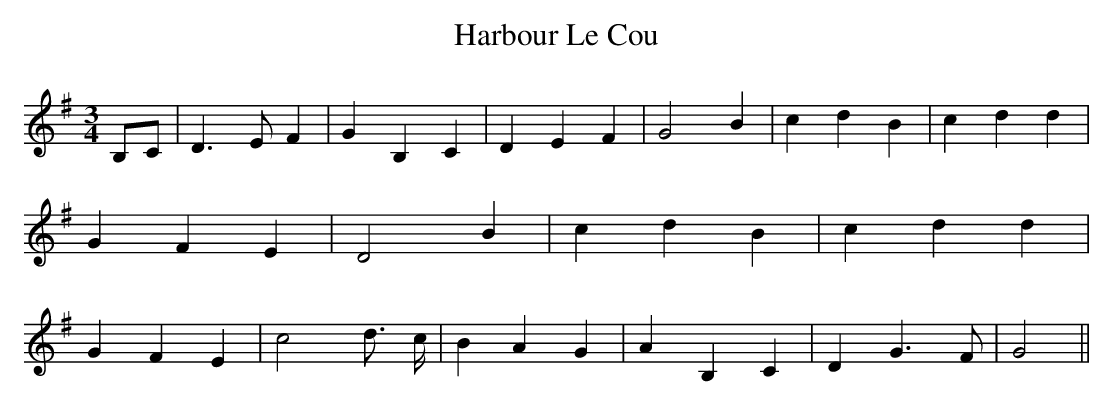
X:1
T:Harbour Le Cou
M:3/4
L:1/4
K:G
B,/2-C/2| D3/2 E/2 F| G B, C| D E F| G2 B| c d B| c- d d| G F E| D2 B|\
 c d B| c d d| G F E| c2 d3/4- c/4| B A G| A- B, C| D G3/2 F/2| G2||\
